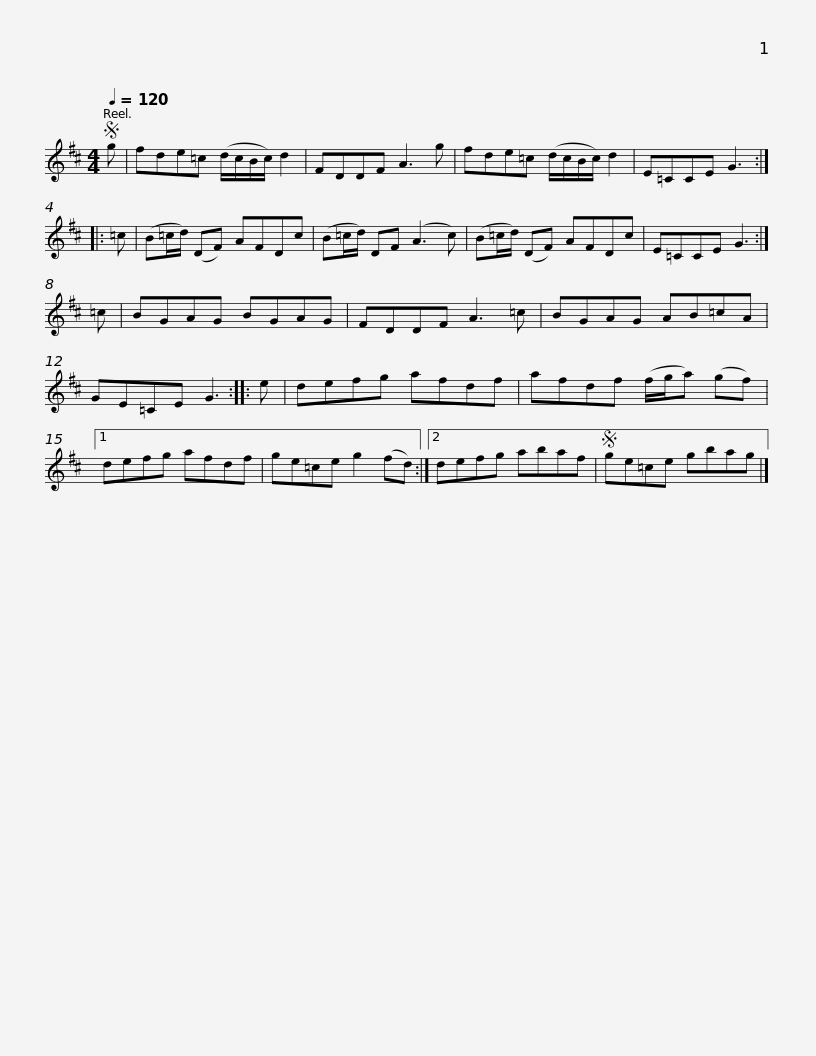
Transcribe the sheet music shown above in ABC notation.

X:1
L:1/8
Q:1/4=120
M:4/4
I:linebreak $
K:D
V:1 treble
V:1
S g | fde=c (d/c/B/c/) d2 | FDDF A3 g | fde=c (d/c/B/c/) d2 | E=CCE G3 :: %5
 =c |$ (B=c/d/) (DF) AFDc | (B=c/d/) DF (A3 c) | (B=c/d/) (DF) AFDc | E=CCE G3 :| %10
 =c | BGAG BGAG |$ FDDF A3 =c | BGAG AB=cA | GE=CE G3 :: %15
 e | defg afdf | afdf (f/g/a) (gf) |1$ defg afdf | ge=ce g2 (fd) :|2 %20
 defg abaf |S ge=ce gbag |] %22
